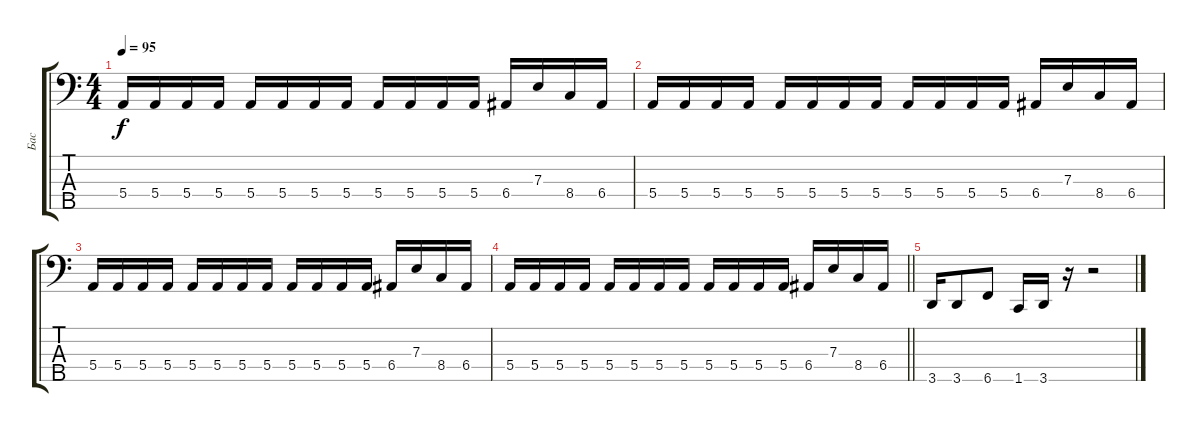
\track ("Бас" "Бас") {instrument electricbasspick}
\staff {score tabs}
\tuning (G2 D2 A1 E1 B0) {hide}
\ts (4 4)
\tempo 95
\clef f4
\ks c
5.4.16{dy f} 5.4.16 5.4.16 5.4.16 5.4.16 5.4.16 5.4.16 5.4.16 5.4.16 5.4.16 5.4.16 5.4.16 6.4.16 7.3.16 8.4.16 6.4.16 |
5.4.16 5.4.16 5.4.16 5.4.16 5.4.16 5.4.16 5.4.16 5.4.16 5.4.16 5.4.16 5.4.16 5.4.16 6.4.16 7.3.16 8.4.16 6.4.16 |
5.4.16 5.4.16 5.4.16 5.4.16 5.4.16 5.4.16 5.4.16 5.4.16 5.4.16 5.4.16 5.4.16 5.4.16 6.4.16 7.3.16 8.4.16 6.4.16 |
\barLineRight lightlight
5.4.16 5.4.16 5.4.16 5.4.16 5.4.16 5.4.16 5.4.16 5.4.16 5.4.16 5.4.16 5.4.16 5.4.16 6.4.16 7.3.16 8.4.16 6.4.16 |
3.5.16 3.5.8 6.5.8 1.5.16 3.5.16 r.16 r.2
